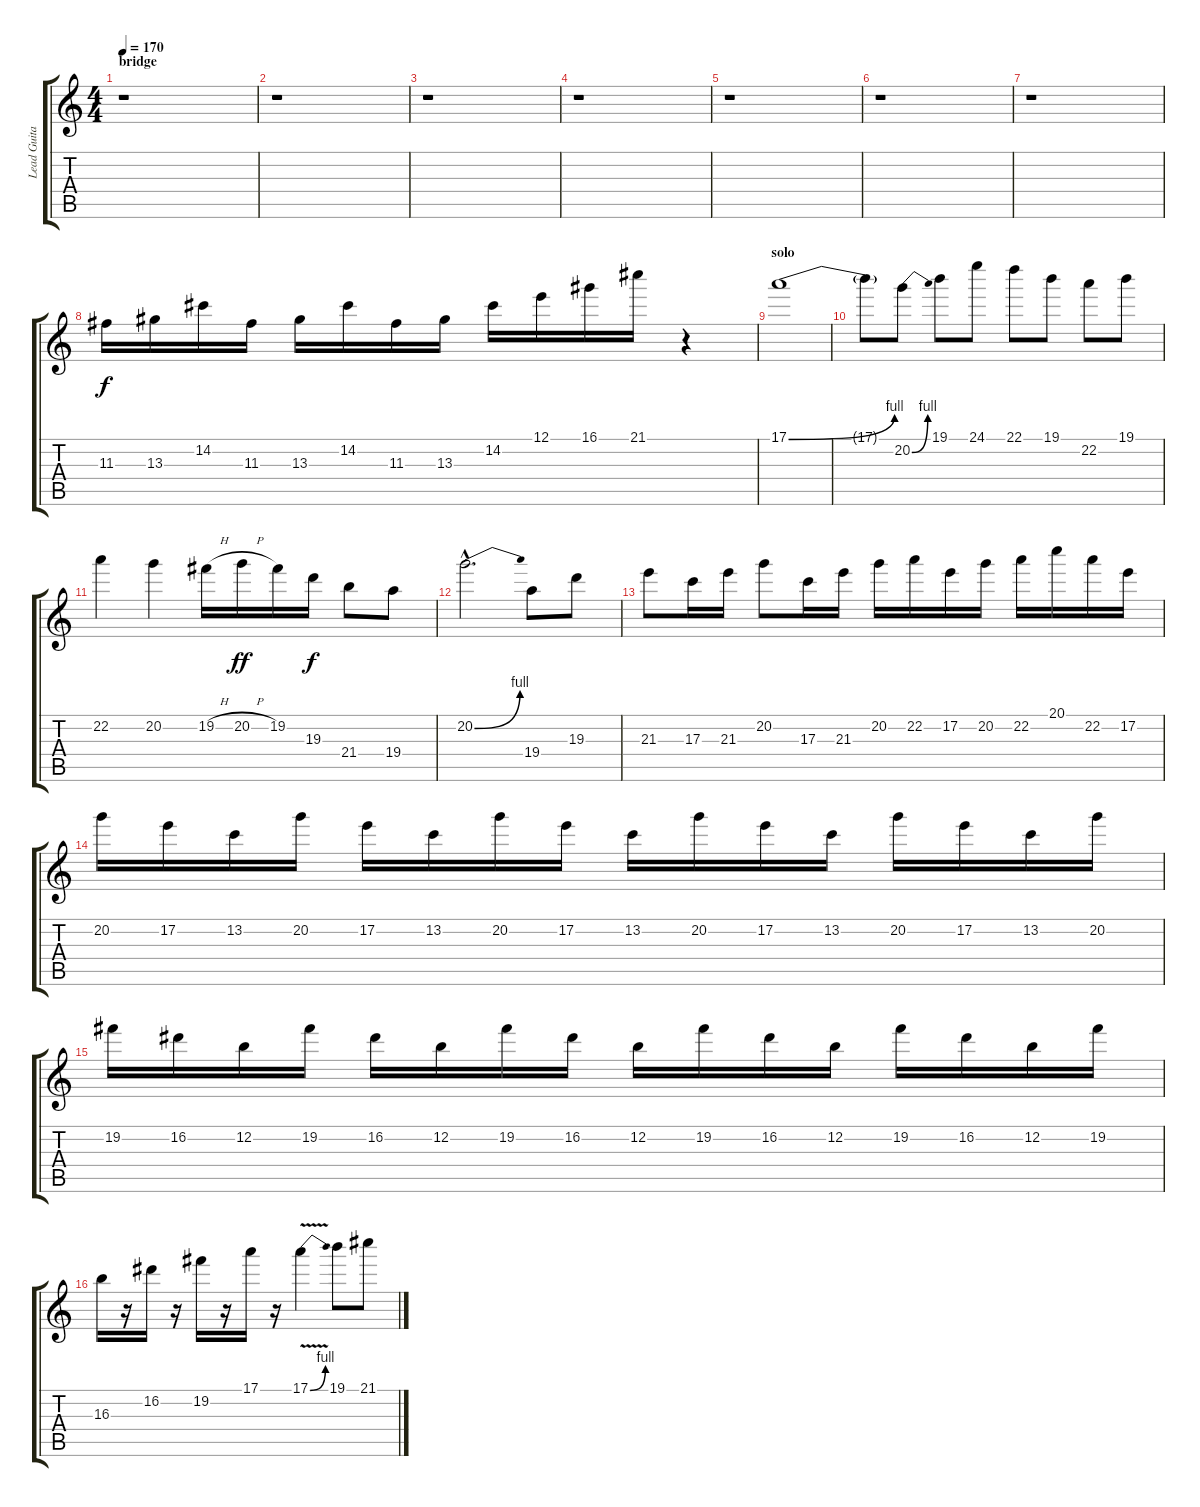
\track ("Lead Guitar 2" "Lead Guita") {instrument distortionguitar}
\staff {score tabs}
\tuning (E4 B3 G3 D3 A2 E2) {hide}
\ts (4 4)
\section ("" "bridge")
\tempo 170
\clef g2
\ks c
r.1{dy f} |
r.1 |
r.1 |
r.1 |
r.1 |
r.1 |
r.1 |
11.3.16 13.3.16 14.2.16 11.3.16 13.3.16 14.2.16 11.3.16 13.3.16 14.2.16 12.1.16 16.1.16 21.1.16 r.4 |
\section ("" "solo")
17.1{be (bend 0 0 60 4)}.1 |
17.1{t}.8 20.2{be (bend 0 0 60 4)}.8 19.1.8 24.1.8 22.1.8 19.1.8 22.2.8 19.1.8 |
22.2.4 20.2.4 19.2{h}.16 20.2{h}.16{dy ff} 19.2.16 19.3.16{dy f} 21.4.8 19.4.8 |
20.2{be (bend 0 0 60 4) hac}.2{d} 19.4.8 19.3.8 |
21.3.8 17.3.16 21.3.16 20.2.8 17.3.16 21.3.16 20.2.16 22.2.16 17.2.16 20.2.16 22.2.16 20.1.16 22.2.16 17.2.16 |
20.2.16 17.2.16 13.2.16 20.2.16 17.2.16 13.2.16 20.2.16 17.2.16 13.2.16 20.2.16 17.2.16 13.2.16 20.2.16 17.2.16 13.2.16 20.2.16 |
19.2.16 16.2.16 12.2.16 19.2.16 16.2.16 12.2.16 19.2.16 16.2.16 12.2.16 19.2.16 16.2.16 12.2.16 19.2.16 16.2.16 12.2.16 19.2.16 |
16.3.16 r.16 16.2.16 r.16 19.2.16 r.16 17.1.16 r.16 17.1{be (bend 0 0 60 4) v}.4 19.1.8 21.1.8
